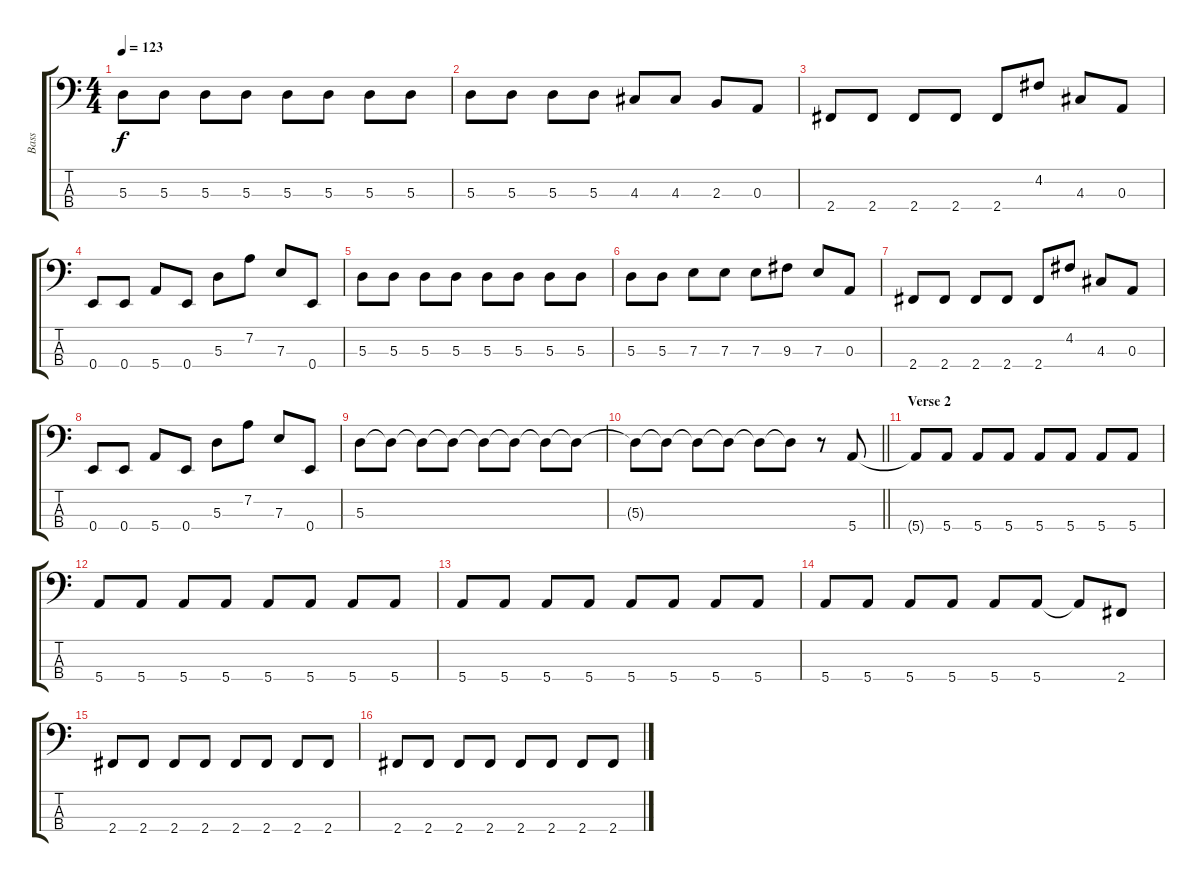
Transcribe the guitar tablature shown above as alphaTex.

\track ("Bass" "Bass") {instrument electricbassfinger}
\staff {score tabs}
\tuning (G2 D2 A1 E1) {hide}
\ts (4 4)
\tempo 123
\clef f4
\ks c
5.3.8{dy f} 5.3.8 5.3.8 5.3.8 5.3.8 5.3.8 5.3.8 5.3.8 |
5.3.8 5.3.8 5.3.8 5.3.8 4.3.8 4.3.8 2.3.8 0.3.8 |
2.4.8 2.4.8 2.4.8 2.4.8 2.4.8 4.2.8 4.3.8 0.3.8 |
0.4.8 0.4.8 5.4.8 0.4.8 5.3.8 7.2.8 7.3.8 0.4.8 |
5.3.8 5.3.8 5.3.8 5.3.8 5.3.8 5.3.8 5.3.8 5.3.8 |
5.3.8 5.3.8 7.3.8 7.3.8 7.3.8 9.3.8 7.3.8 0.3.8 |
2.4.8 2.4.8 2.4.8 2.4.8 2.4.8 4.2.8 4.3.8 0.3.8 |
0.4.8 0.4.8 5.4.8 0.4.8 5.3.8 7.2.8 7.3.8 0.4.8 |
5.3.8 5.3{t}.8 5.3{t}.8 5.3{t}.8 5.3{t}.8 5.3{t}.8 5.3{t}.8 5.3{t}.8 |
\barLineRight lightlight
5.3{t}.8 5.3{t}.8 5.3{t}.8 5.3{t}.8 5.3{t}.8 5.3{t}.8 r.8 5.4.8 |
\section ("" "Verse 2")
5.4{t}.8 5.4.8 5.4.8 5.4.8 5.4.8 5.4.8 5.4.8 5.4.8 |
5.4.8 5.4.8 5.4.8 5.4.8 5.4.8 5.4.8 5.4.8 5.4.8 |
5.4.8 5.4.8 5.4.8 5.4.8 5.4.8 5.4.8 5.4.8 5.4.8 |
5.4.8 5.4.8 5.4.8 5.4.8 5.4.8 5.4.8 5.4{t}.8 2.4.8 |
2.4.8 2.4.8 2.4.8 2.4.8 2.4.8 2.4.8 2.4.8 2.4.8 |
2.4.8 2.4.8 2.4.8 2.4.8 2.4.8 2.4.8 2.4.8 2.4{sl}.8
